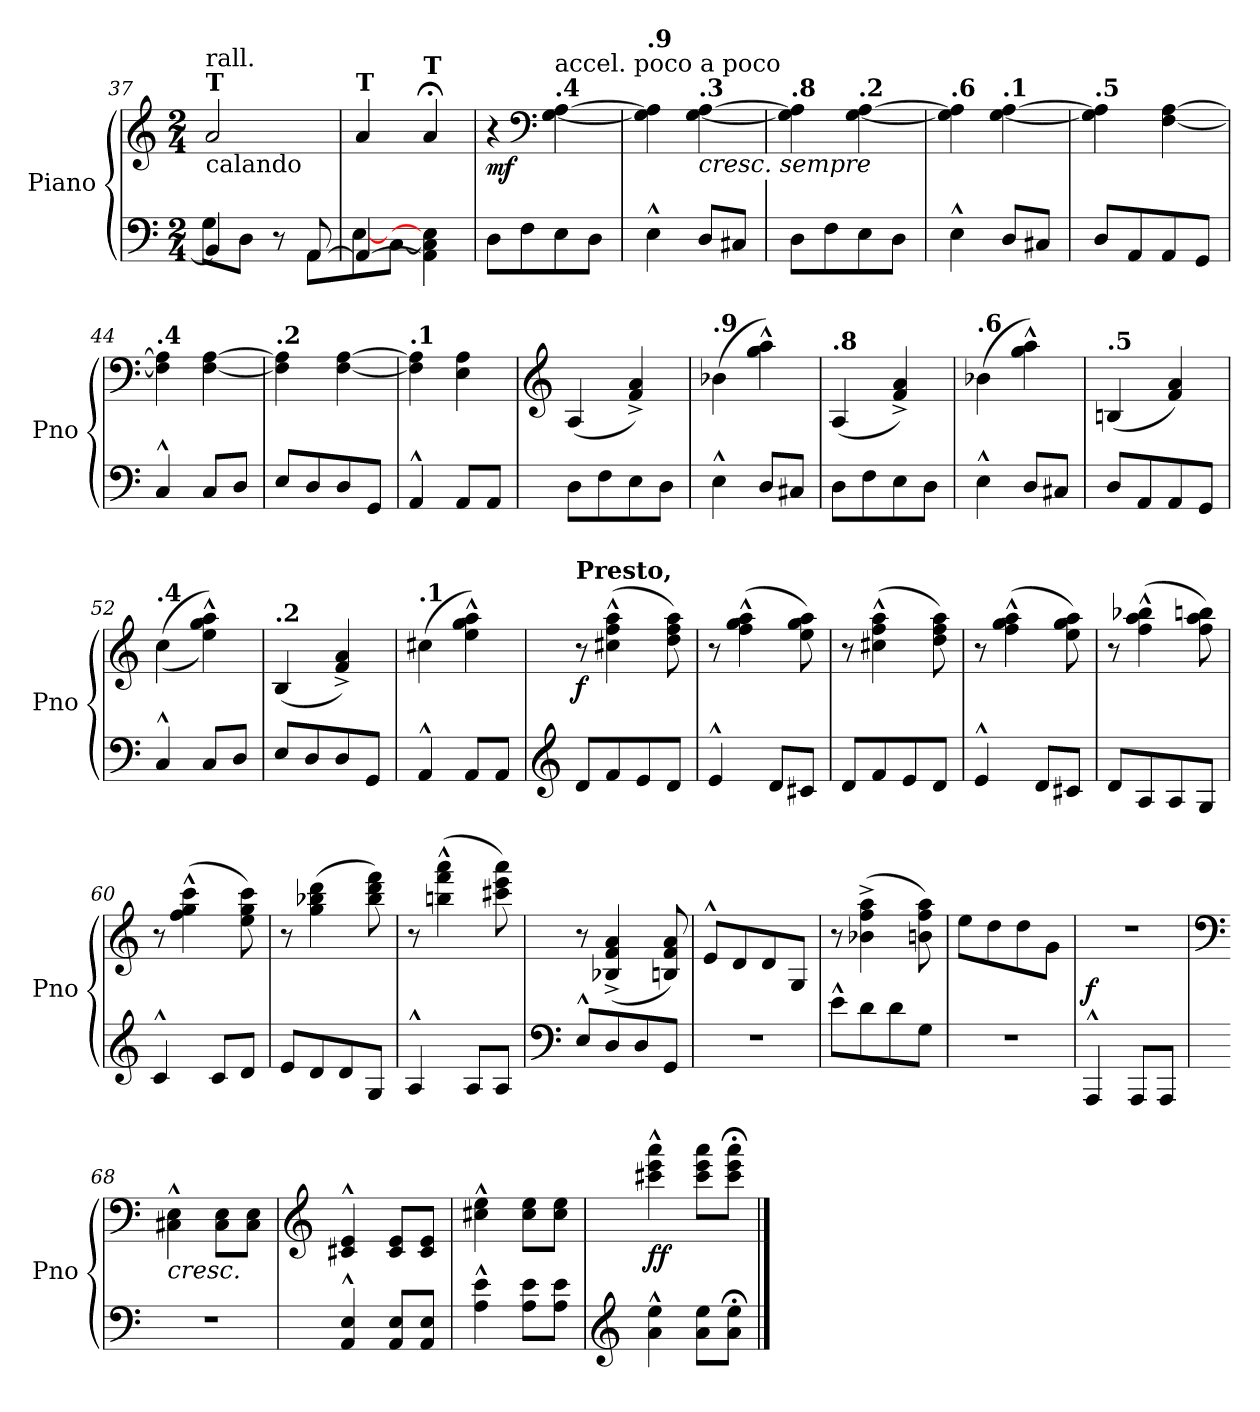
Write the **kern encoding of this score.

**kern	**kern	**dynam
*part1	*part1	*part1
*staff2	*staff1	*staff1/2
*I"Piano	*	*
*I'Pno	*	*
*clefF4	*clefG2	*
*k[]	*k[]	*
*M2/4	*M2/4	*
=37	=37	=37
*^	*	*
!	!	!LO:TX:a:B:t=T	!
!	!	!LO:TX:b:t=calando	!
!	!	!LO:TX:a:t=rall.	!
4BB-/]	8G\	2a/	.
.	8D\J	.	.
8r	8ryy	.	.
[8AA/	8AA\L	.	.
=38	=38	=38	=38
!	!	!LO:TX:a:B:t=T	!
4AA/_	[8E\	4a/	.
.	[8C\J	.	.
!	!	!LO:TX:a:B:t=T	!
4r;<yy	4AA\] 4C\] 4E\]	4a;</	.
*v	*v	*	*
=39	=39	=39
*	*MM60	*
*^	*	*
!LO:TX:b:i:t=non legato	!	!	!
!	!	!	!LO:DY:b
*v	*v	*	*
8D\L	4r	mf
8F\	.	.
*	*clefF4	*
*	*MM62	*
!	!LO:TX:a:B:t=.4	!
!	!LO:TX:a:t=accel. poco a poco	!
8E\	[4G\ [4A\	.
8D\J	.	.
=40	=40	=40
*	*MM64	*
!	!LO:TX:a:B:t=.9	!
4E^^\	4G\] 4A\]	.
*	*MM67	*
!	!LO:TX:a:B:t=.3	!
!	!LO:TX:b:i:t=cresc. sempre	!
8D/L	[4G\ [4A\	.
8C#X/J	.	.
=41	=41	=41
*	*MM69	*
!	!LO:TX:a:B:t=.8	!
8D\L	4G\] 4A\]	.
8F\	.	.
*	*MM72	*
!	!LO:TX:a:B:t=.2	!
8E\	[4G\ [4A\	.
8D\J	.	.
!!LO:LB:g=z
=42	=42	=42
*	*MM74	*
!	!LO:TX:a:B:t=.6	!
4E^^\	4G\] 4A\]	.
*	*MM77	*
!	!LO:TX:a:B:t=.1	!
8D/L	[4G\ [4A\	.
8C#X/J	.	.
=43	=43	=43
*	*MM79	*
!	!LO:TX:a:B:t=.5	!
8D/L	4G\] 4A\]	.
8AA/	.	.
8AA/	[4F\ [4A\	.
8GG/J	.	.
=44	=44	=44
*	*MM84	*
!	!LO:TX:a:B:t=.4	!
4C^^/	4F\] 4A\]	.
8C/L	[4F\ [4A\	.
8D/J	.	.
=45	=45	=45
*	*MM89	*
!	!LO:TX:a:B:t=.2	!
8E/L	4F\] 4A\]	.
8D/	.	.
8D/	[4F\ [4A\	.
8GG/J	.	.
=46	=46	=46
*	*MM94	*
!	!LO:TX:a:B:t=.1	!
4AA^^/	4F\] 4A\]	.
8AA/L	4E\ 4A\	.
8AA/J	.	.
=47	=47	=47
*	*clefG2	*
*	*MM99	*
8D\L	(<4A/	.
8F\	.	.
8E\	4f/^ 4a/^)	.
8D\J	.	.
=48	=48	=48
*	*MM103	*
!	!LO:TX:a:B:t=.9	!
4E^^\	(>4b-X\	.
8D/L	4gg\^^ 4aa\^^)	.
8C#X/J	.	.
!!LO:LB:g=z
=49	=49	=49
*	*MM108	*
!	!LO:TX:a:B:t=.8	!
8D\L	(<4A/	.
8F\	.	.
8E\	4f/^ 4a/^)	.
8D\J	.	.
=50	=50	=50
*	*MM113	*
!	!LO:TX:a:B:t=.6	!
4E^^\	(>4b-X\	.
8D/L	4gg\^^ 4aa\^^)	.
8C#X/J	.	.
=51	=51	=51
*	*MM118	*
!	!LO:TX:a:B:t=.5	!
8D/L	(<4Bn/	.
8AA/	.	.
8AA/	4f/ 4a/)	.
8GG/J	.	.
=52	=52	=52
*	*MM123	*
!	!LO:TX:a:B:t=.4	!
4C^^/	(>(>4cc\	.
8C/L	4ee\^^ 4gg\^^ 4aa\^^))	.
8D/J	.	.
=53	=53	=53
*	*MM128	*
!	!LO:TX:a:B:t=.2	!
8E/L	(<4B/	.
8D/	.	.
8D/	4f/^ 4a/^)	.
8GG/J	.	.
=54	=54	=54
*	*MM133	*
!	!LO:TX:a:B:t=.1	!
4AA^^/	(>4cc#X\	.
8AA/L	4ee\^^ 4gg\^^ 4aa\^^)	.
8AA/J	.	.
=55	=55	=55
*clefG2	*	*
*	*MM138	*
!	!LO:TX:a:B:t=Presto,	!
!	!	!LO:DY:b
8d/L	8r	f
8f/	(<4cc#X\^^ 4ff\^^ 4aa\^^	.
8e/	.	.
8d/J	8dd\ 8ff\ 8aa\)	.
!!LO:LB:g=z
=56	=56	=56
4e^^/	8r	.
.	(<4ff\^^ 4gg\^^ 4aa\^^	.
8d/L	.	.
8c#X/J	8ee\ 8gg\ 8aa\)	.
=57	=57	=57
8d/L	8r	.
8f/	(<4cc#X\^^ 4ff\^^ 4aa\^^	.
8e/	.	.
8d/J	8dd\ 8ff\ 8aa\)	.
=58	=58	=58
4e^^/	8r	.
.	(<4ff\^^ 4gg\^^ 4aa\^^	.
8d/L	.	.
8c#X/J	8ee\ 8gg\ 8aa\)	.
=59	=59	=59
8d/L	8r	.
8A/	(<4ff\^^ 4aa\^^ 4bb-X\^^	.
8A/	.	.
8G/J	8ff\ 8aa\ 8bbn\)	.
=60	=60	=60
4c^^/	8r	.
.	(<4ff\^^ 4gg\^^ 4ccc\^^	.
8c/L	.	.
8d/J	8ee\ 8gg\ 8ccc\)	.
=61	=61	=61
8e/L	8r	.
8d/	(>4gg\ 4bb-X\ 4ddd\	.
8d/	.	.
8G/J	8bb-\ 8ddd\ 8fff\)	.
=62	=62	=62
4A^^/	8r	.
.	(<4bbn\^^ 4fff\^^ 4aaa\^^	.
8A/L	.	.
8A/J	8ccc#X\ 8eee\ 8aaa\)	.
=63	=63	=63
*clefF4	*	*
8E^^/L	8r	.
8D/	(<4B-X/^ 4f/^ 4a/^	.
8D/	.	.
8GG/J	8Bn/ 8f/ 8a/)	.
!!LO:LB:g=z
=64	=64	=64
2r	8e^^/L	.
.	8d/	.
.	8d/	.
.	8G/J	.
=65	=65	=65
8e^^\L	8r	.
8d\	(>4b-X\^ 4ff\^ 4aa\^	.
8d\	.	.
8G\J	8bn\ 8ff\ 8aa\)	.
=66	=66	=66
2r	8ee\L	.
.	8dd\	.
.	8dd\	.
.	8g\J	.
=67	=67	=67
!	!	!LO:DY:a=2
4AAA^^/	2r	f
8AAA/L	.	.
8AAA/J	.	.
=68	=68	=68
*	*clefF4	*
!	!LO:TX:b:i:t=cresc.	!
2r	4C#X\^^ 4E\^^	.
.	8C#\ 8E\L	.
.	8C#\ 8E\J	.
=69	=69	=69
*	*clefG2	*
4AA/^^ 4E/^^	4c#X/^^ 4e/^^	.
8AA/ 8E/L	8c#/ 8e/L	.
8AA/ 8E/J	8c#/ 8e/J	.
=70	=70	=70
4A\^^ 4e\^^	4cc#X\^^ 4ee\^^	.
8A\ 8e\L	8cc#\ 8ee\L	.
8A\ 8e\J	8cc#\ 8ee\J	.
=71	=71	=71
*clefG2	*	*
!	!	!LO:DY:b
4a\^^ 4ee\^^	4ccc#X\^^ 4eee\^^ 4aaa\^^	ff
8a\ 8ee\L	8ccc#\ 8eee\ 8aaa\L	.
8a\;< 8ee\;<J	8ccc#\;< 8eee\;< 8aaa\;<J	.
==	==	==
*-	*-	*-
